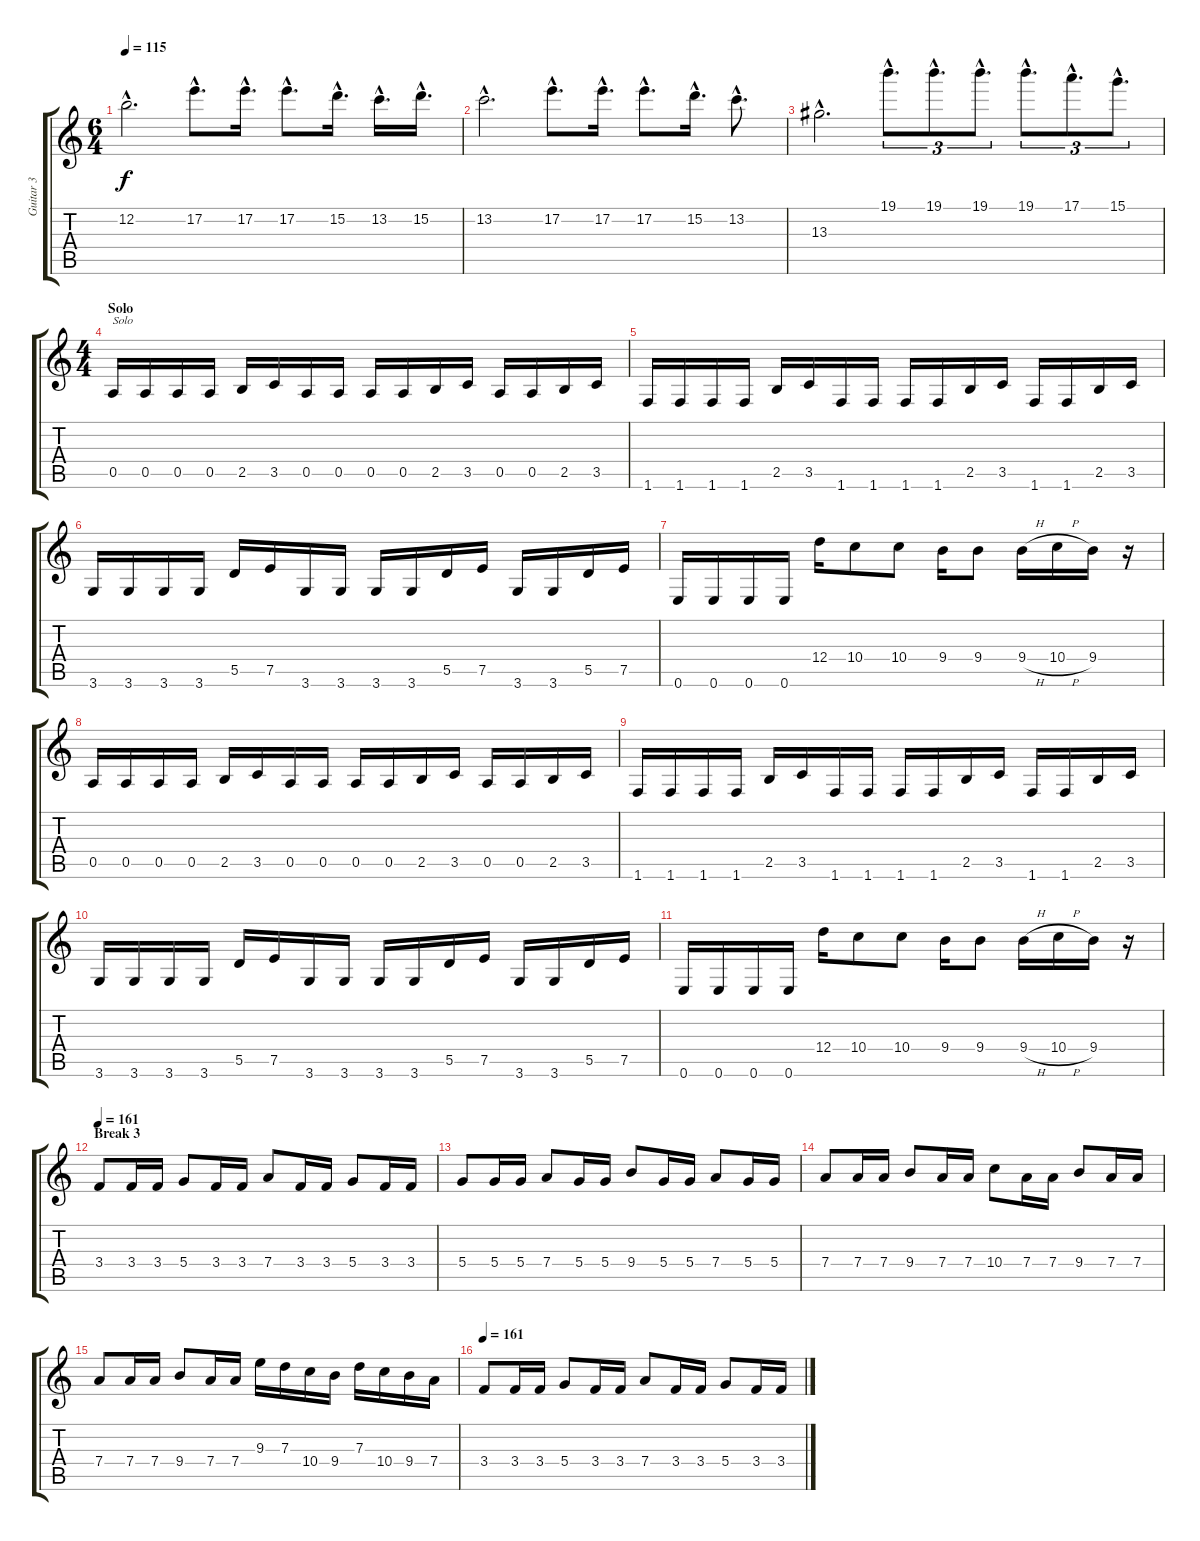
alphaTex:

\track ("Guitar 3" "Guitar 3") {instrument distortionguitar}
\staff {score tabs}
\tuning (E4 B3 G3 D3 A2 E2) {hide}
\ts (6 4)
\tempo 115
\clef g2
\ks c
12.2{hac}.2{d dy f} 17.2{hac}.8{d} 17.2{hac}.16{d} 17.2{hac}.8{d} 15.2{hac}.16{d} 13.2{hac}.16{d} 15.2{hac}.16{d} |
13.2{hac}.2{d} 17.2{hac}.8{d} 17.2{hac}.16{d} 17.2{hac}.8{d} 15.2{hac}.16{d} 13.2{hac}.8{d} |
13.3{hac}.2{d} 19.1{hac}.8{d tu (3 2)} 19.1{hac}.8{d tu (3 2)} 19.1{hac}.8{d tu (3 2)} 19.1{hac}.8{d tu (3 2)} 17.1{hac}.8{d tu (3 2)} 15.1{hac}.8{d tu (3 2)} |
\ts (4 4)
\section ("" "Solo")
0.5.16{txt "Solo"} 0.5.16 0.5.16 0.5.16 2.5.16 3.5.16 0.5.16 0.5.16 0.5.16 0.5.16 2.5.16 3.5.16 0.5.16 0.5.16 2.5.16 3.5.16 |
1.6.16 1.6.16 1.6.16 1.6.16 2.5.16 3.5.16 1.6.16 1.6.16 1.6.16 1.6.16 2.5.16 3.5.16 1.6.16 1.6.16 2.5.16 3.5.16 |
3.6.16 3.6.16 3.6.16 3.6.16 5.5.16 7.5.16 3.6.16 3.6.16 3.6.16 3.6.16 5.5.16 7.5.16 3.6.16 3.6.16 5.5.16 7.5.16 |
0.6.16 0.6.16 0.6.16 0.6.16 12.4.16 10.4.8 10.4.8 9.4.16 9.4.8 9.4{h}.16 10.4{h}.16 9.4.16 r.16 |
0.5.16 0.5.16 0.5.16 0.5.16 2.5.16 3.5.16 0.5.16 0.5.16 0.5.16 0.5.16 2.5.16 3.5.16 0.5.16 0.5.16 2.5.16 3.5.16 |
1.6.16 1.6.16 1.6.16 1.6.16 2.5.16 3.5.16 1.6.16 1.6.16 1.6.16 1.6.16 2.5.16 3.5.16 1.6.16 1.6.16 2.5.16 3.5.16 |
3.6.16 3.6.16 3.6.16 3.6.16 5.5.16 7.5.16 3.6.16 3.6.16 3.6.16 3.6.16 5.5.16 7.5.16 3.6.16 3.6.16 5.5.16 7.5.16 |
0.6.16 0.6.16 0.6.16 0.6.16 12.4.16 10.4.8 10.4.8 9.4.16 9.4.8 9.4{h}.16 10.4{h}.16 9.4.16 r.16 |
\section ("" "Break 3")
\tempo 161
3.4.8 3.4.16 3.4.16 5.4.8 3.4.16 3.4.16 7.4.8 3.4.16 3.4.16 5.4.8 3.4.16 3.4.16 |
5.4.8 5.4.16 5.4.16 7.4.8 5.4.16 5.4.16 9.4.8 5.4.16 5.4.16 7.4.8 5.4.16 5.4.16 |
7.4.8 7.4.16 7.4.16 9.4.8 7.4.16 7.4.16 10.4.8 7.4.16 7.4.16 9.4.8 7.4.16 7.4.16 |
7.4.8 7.4.16 7.4.16 9.4.8 7.4.16 7.4.16 9.3.16 7.3.16 10.4.16 9.4.16 7.3.16 10.4.16 9.4.16 7.4.16 |
\tempo 161
3.4.8 3.4.16 3.4.16 5.4.8 3.4.16 3.4.16 7.4.8 3.4.16 3.4.16 5.4.8 3.4.16 3.4.16
